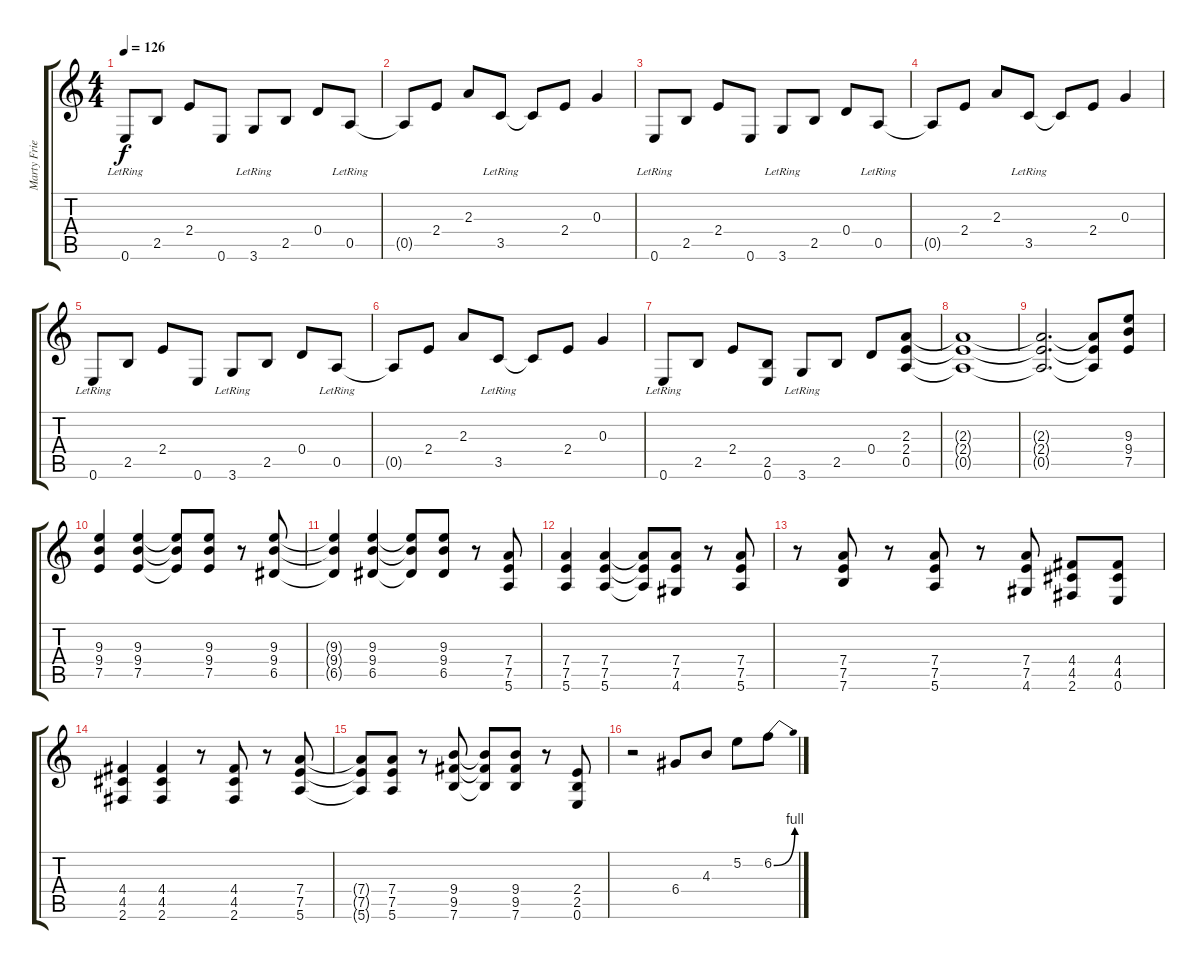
\track ("Marty Friedman" "Marty Frie") {instrument distortionguitar}
\staff {score tabs}
\tuning (E4 B3 G3 D3 A2 E2) {hide}
\ts (4 4)
\tempo 126
\clef g2
\ks c
0.6{lr}.8{dy f instrument distortionguitar} 2.5.8 2.4.8 0.6.8 3.6{lr}.8 2.5.8 0.4.8 0.5{lr}.8 |
0.5{t}.8 2.4.8 2.3.8 3.5{lr}.8 3.5{t}.8 2.4.8 0.3.4 |
0.6{lr}.8 2.5.8 2.4.8 0.6.8 3.6{lr}.8 2.5.8 0.4.8 0.5{lr}.8 |
0.5{t}.8 2.4.8 2.3.8 3.5{lr}.8 3.5{t}.8 2.4.8 0.3.4 |
0.6{lr}.8 2.5.8 2.4.8 0.6.8 3.6{lr}.8 2.5.8 0.4.8 0.5{lr}.8 |
0.5{t}.8 2.4.8 2.3.8 3.5{lr}.8 3.5{t}.8 2.4.8 0.3.4 |
0.6{lr}.8{instrument distortionguitar} 2.5.8 2.4.8 (2.5 0.6).8 3.6{lr}.8 2.5.8 0.4.8 (2.3 2.4 0.5).8 |
(2.3{t} 2.4{t} 0.5{t}).1 |
(2.3{t} 2.4{t} 0.5{t}).2{d} (2.3{t} 2.4{t} 0.5{t}).8 (9.3 9.4 7.5).8 |
(9.3 9.4 7.5).4 (9.3 9.4 7.5).4 (9.3{t} 9.4{t} 7.5{t}).8 (9.3 9.4 7.5).8 r.8 (9.3 9.4 6.5).8 |
(9.3{t} 9.4{t} 6.5{t}).4 (9.3 9.4 6.5).4 (9.3{t} 9.4{t} 6.5{t}).8 (9.3 9.4 6.5).8 r.8 (7.4 7.5 5.6).8 |
(7.4 7.5 5.6).4 (7.4 7.5 5.6).4 (7.4{t} 7.5{t} 5.6{t}).8 (7.4 7.5 4.6).8 r.8 (7.4 7.5 5.6).8 |
r.8 (7.4 7.5 7.6).8 r.8 (7.4 7.5 5.6).8 r.8 (7.4 7.5 4.6).8 (4.4 4.5 2.6).8 (4.4 4.5 0.6).8 |
(4.4 4.5 2.6).4 (4.4 4.5 2.6).4 r.8 (4.4 4.5 2.6).8 r.8 (7.4 7.5 5.6).8 |
(7.4{t} 7.5{t} 5.6{t}).8 (7.4 7.5 5.6).8 r.8 (9.4 9.5 7.6).8 (9.4{t} 9.5{t} 7.6{t}).8 (9.4 9.5 7.6).8 r.8 (2.4 2.5 0.6).8 |
r.2 6.4.8 4.3.8 5.2.8 6.2{be (bend 0 0 60 4)}.8
